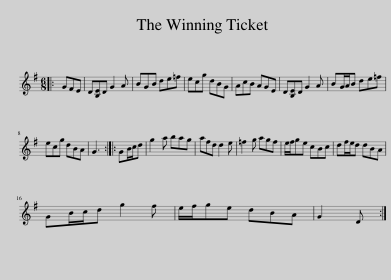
X:1
L:1/8
M:6/8
I:linebreak $
K:G
V:1 treble
V:1
|: GFE | D[B,E]D G2 A | BGB de=f | ecg dBG | AcB AGE | %5
 D[B,E]D G2 A | BG/A/B de=f |$ ecg dBA | G3 :: GB/c/d | %10
 g2 a bag | afd d2 e | =f2 g agf | e/f/ge cBc | df/e/d dBA |$ %15
 GB/c/d g2 f | e/f/ge dBA | G2 D :| %18
